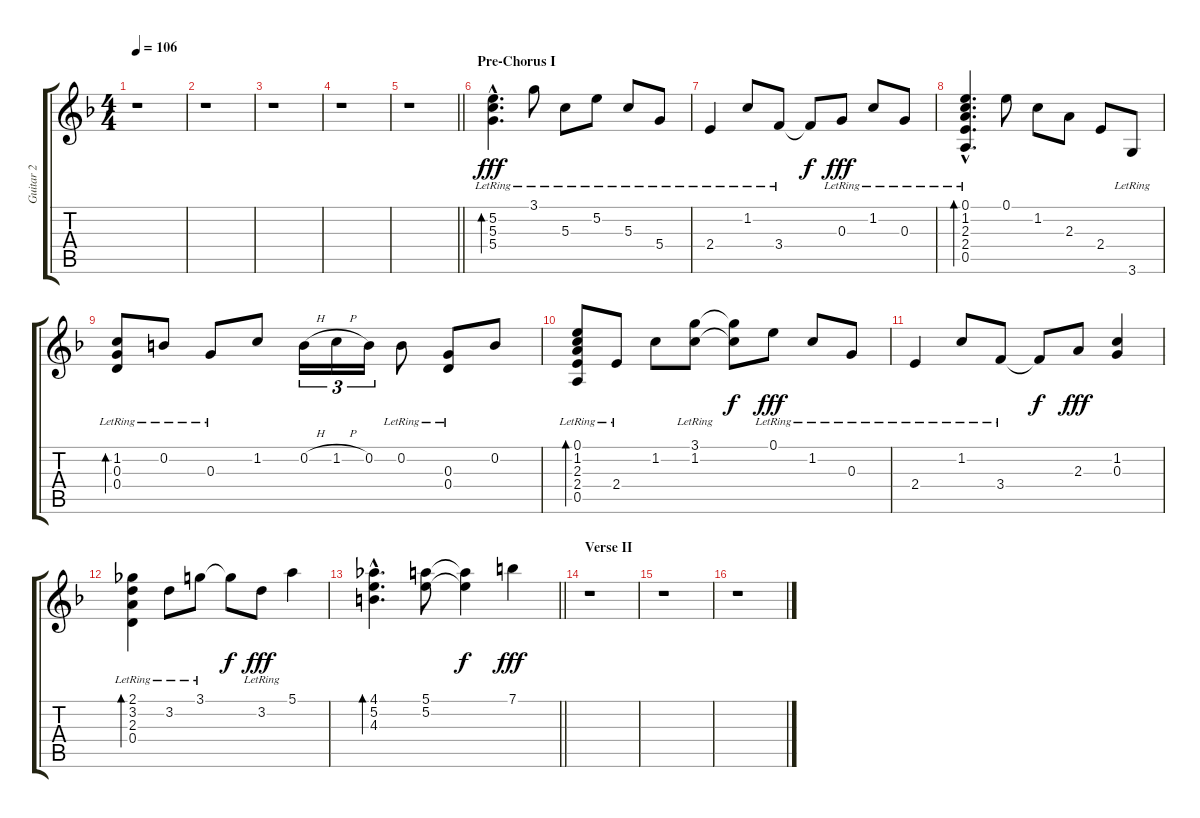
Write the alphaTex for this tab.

\track ("Guitar 2" "Guitar 2") {instrument acousticguitarsteel}
\staff {score tabs}
\tuning (E4 B3 G3 D3 A2 E2) {hide}
\ts (4 4)
\tempo 106
\clef g2
\ks f
r.1{dy fff} |
r.1 |
r.1 |
r.1 |
\barLineRight lightlight
r.1 |
\section ("" "Pre-Chorus I")
(5.2{hac lr} 5.3{hac lr} 5.4{hac lr}).4{d bd 480} 3.1{lr}.8 5.3{lr}.8 5.2{lr}.8 5.3{lr}.8 5.4{lr}.8 |
2.4{lr}.4 1.2{lr}.8 3.4{lr}.8 3.4{t}.8{dy f} 0.3{lr}.8{dy fff} 1.2{lr}.8 0.3{lr}.8 |
(0.1{hac} 1.2{hac lr} 2.3{hac lr} 2.4{hac lr} 0.5{hac lr}).4{d bd 480} 0.1.8 1.2.8 2.3.8 2.4.8 3.6{lr}.8 |
(1.2 0.3{lr} 0.4{lr}).8{bd 480} 0.2{lr}.8 0.3{lr}.8 1.2.8 0.2{h}.16{tu (3 2)} 1.2{h}.16{tu (3 2)} 0.2.16{tu (3 2)} 0.2{lr}.8 (0.3{lr} 0.4{lr}).8 0.2.8 |
(0.1{lr} 1.2{lr} 2.3{lr} 2.4 0.5{lr}).8{bd 240} 2.4{lr}.8 1.2.8 (3.1 1.2{lr}).8 (3.1{t} 1.2{t}).8{dy f} 0.1{lr}.8{dy fff} 1.2{lr}.8 0.3{lr}.8 |
2.4{lr}.4 1.2{lr}.8 3.4{lr}.8 3.4{t}.8{dy f} 2.3.8{dy fff} (1.2 0.3).4 |
(2.1{lr} 3.2 2.3{lr} 0.4{lr}).4{bd 240} 3.2{lr}.8 3.1{lr}.8 3.1{t}.8{dy f} 3.2{lr}.8{dy fff} 5.1.4 |
\barLineRight lightlight
(4.1{hac} 5.2{hac} 4.3{hac}).4{d bd 240} (5.1 5.2).8 (5.1{t} 5.2{t}).4{dy f} 7.1.4{dy fff} |
\section ("" "Verse II")
r.1 |
r.1 |
r.1
